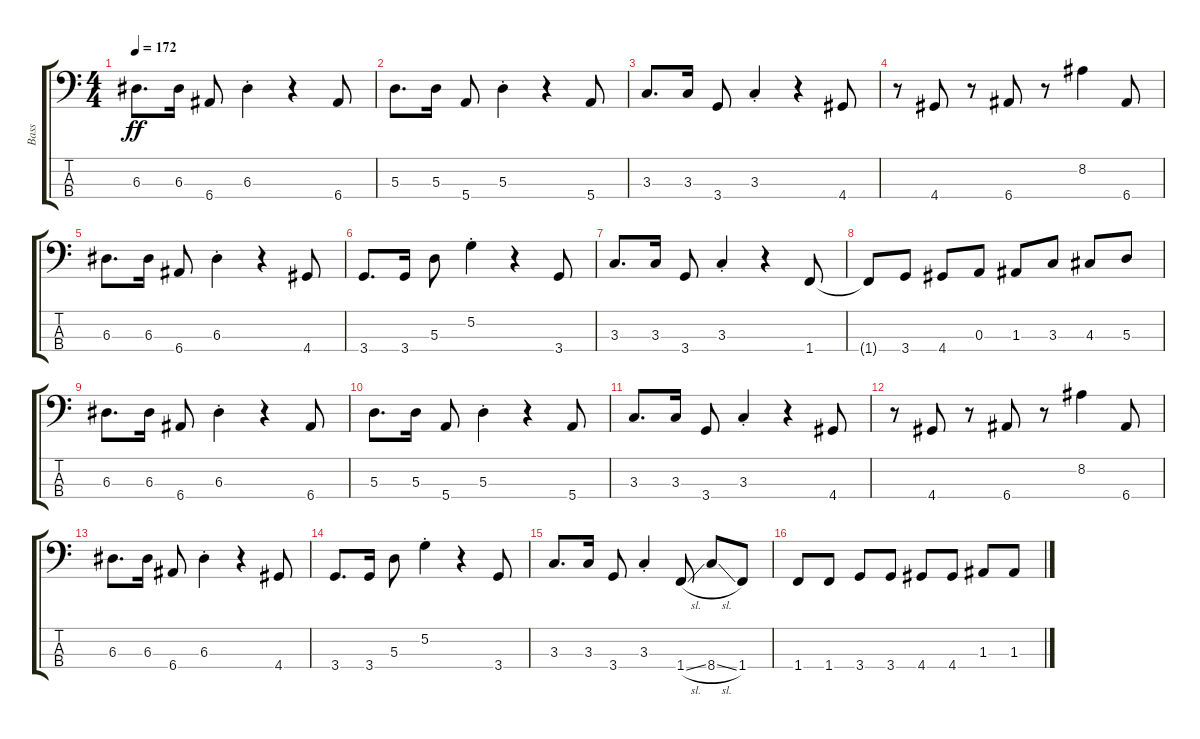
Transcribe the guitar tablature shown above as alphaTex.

\track ("Bass" "Bass") {instrument electricbassfinger}
\staff {score tabs}
\tuning (G2 D2 A1 E1) {hide}
\ts (4 4)
\tempo 172
\clef f4
\ks c
6.3.8{d dy ff} 6.3.16 6.4.8 6.3{st}.4 r.4 6.4.8 |
5.3.8{d} 5.3.16 5.4.8 5.3{st}.4 r.4 5.4.8 |
3.3.8{d} 3.3.16 3.4.8 3.3{st}.4 r.4 4.4.8 |
r.8 4.4.8 r.8 6.4.8 r.8 8.2.4 6.4.8 |
6.3.8{d} 6.3.16 6.4.8 6.3{st}.4 r.4 4.4.8 |
3.4.8{d} 3.4.16 5.3.8 5.2{st}.4 r.4 3.4.8 |
3.3.8{d} 3.3.16 3.4.8 3.3{st}.4 r.4 1.4.8 |
1.4{t}.8 3.4.8 4.4.8 0.3.8 1.3.8 3.3.8 4.3.8 5.3.8 |
6.3.8{d} 6.3.16 6.4.8 6.3{st}.4 r.4 6.4.8 |
5.3.8{d} 5.3.16 5.4.8 5.3{st}.4 r.4 5.4.8 |
3.3.8{d} 3.3.16 3.4.8 3.3{st}.4 r.4 4.4.8 |
r.8 4.4.8 r.8 6.4.8 r.8 8.2.4 6.4.8 |
6.3.8{d} 6.3.16 6.4.8 6.3{st}.4 r.4 4.4.8 |
3.4.8{d} 3.4.16 5.3.8 5.2{st}.4 r.4 3.4.8 |
3.3.8{d} 3.3.16 3.4.8 3.3{st}.4 1.4{sl}.8 8.4{sl}.8 1.4.8 |
1.4.8 1.4.8 3.4.8 3.4.8 4.4.8 4.4.8 1.3.8 1.3.8
